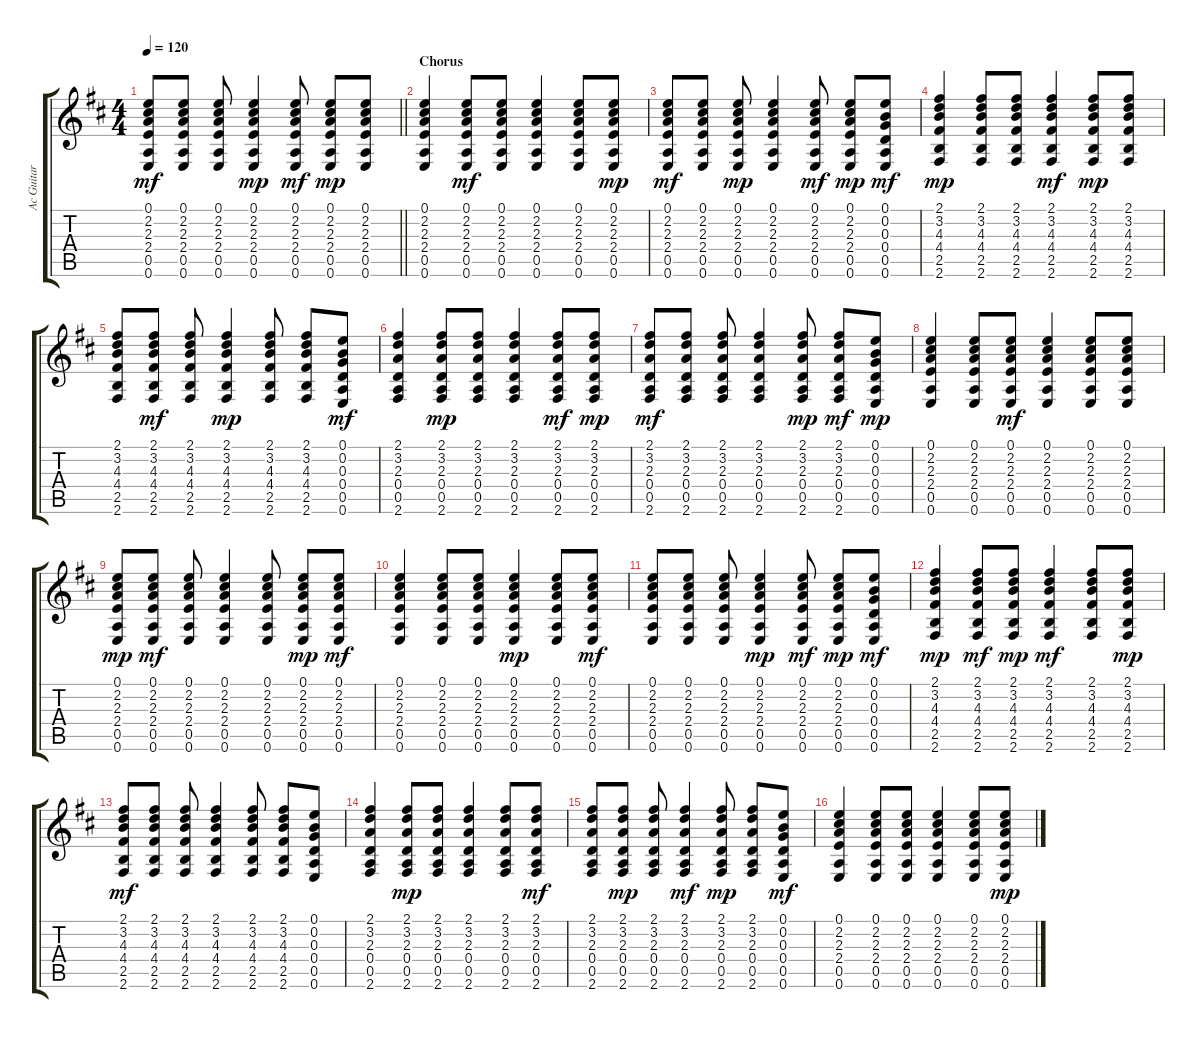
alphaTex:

\track ("Ac Guitar" "Ac Guitar") {instrument acousticguitarsteel}
\staff {score tabs}
\tuning (E4 B3 G3 D3 A2 E2) {hide}
\ts (4 4)
\tempo 120
\clef g2
\barLineRight lightlight
\ks d
(0.1 2.2 2.3 2.4 0.5 0.6).8{dy mf} (0.1 2.2 2.3 2.4 0.5 0.6).8 (0.1 2.2 2.3 2.4 0.5 0.6).8 (0.1 2.2 2.3 2.4 0.5 0.6).4{dy mp} (0.1 2.2 2.3 2.4 0.5 0.6).8{dy mf} (0.1 2.2 2.3 2.4 0.5 0.6).8{dy mp} (0.1 2.2 2.3 2.4 0.5 0.6).8 |
\section ("" "Chorus")
(0.1 2.2 2.3 2.4 0.5 0.6).4 (0.1 2.2 2.3 2.4 0.5 0.6).8{dy mf} (0.1 2.2 2.3 2.4 0.5 0.6).8 (0.1 2.2 2.3 2.4 0.5 0.6).4 (0.1 2.2 2.3 2.4 0.5 0.6).8 (0.1 2.2 2.3 2.4 0.5 0.6).8{dy mp} |
(0.1 2.2 2.3 2.4 0.5 0.6).8{dy mf} (0.1 2.2 2.3 2.4 0.5 0.6).8 (0.1 2.2 2.3 2.4 0.5 0.6).8{dy mp} (0.1 2.2 2.3 2.4 0.5 0.6).4 (0.1 2.2 2.3 2.4 0.5 0.6).8{dy mf} (0.1 2.2 2.3 2.4 0.5 0.6).8{dy mp} (0.1 0.2 0.3 0.4 0.5 0.6).8{dy mf} |
(2.1 3.2 4.3 4.4 2.5 2.6).4{dy mp} (2.1 3.2 4.3 4.4 2.5 2.6).8 (2.1 3.2 4.3 4.4 2.5 2.6).8 (2.1 3.2 4.3 4.4 2.5 2.6).4{dy mf} (2.1 3.2 4.3 4.4 2.5 2.6).8{dy mp} (2.1 3.2 4.3 4.4 2.5 2.6).8 |
(2.1 3.2 4.3 4.4 2.5 2.6).8 (2.1 3.2 4.3 4.4 2.5 2.6).8{dy mf} (2.1 3.2 4.3 4.4 2.5 2.6).8 (2.1 3.2 4.3 4.4 2.5 2.6).4{dy mp} (2.1 3.2 4.3 4.4 2.5 2.6).8 (2.1 3.2 4.3 4.4 2.5 2.6).8 (0.1 0.2 0.3 0.4 0.5 0.6).8{dy mf} |
(2.1 3.2 2.3 0.4 0.5 2.6).4 (2.1 3.2 2.3 0.4 0.5 2.6).8{dy mp} (2.1 3.2 2.3 0.4 0.5 2.6).8 (2.1 3.2 2.3 0.4 0.5 2.6).4 (2.1 3.2 2.3 0.4 0.5 2.6).8{dy mf} (2.1 3.2 2.3 0.4 0.5 2.6).8{dy mp} |
(2.1 3.2 2.3 0.4 0.5 2.6).8{dy mf} (2.1 3.2 2.3 0.4 0.5 2.6).8 (2.1 3.2 2.3 0.4 0.5 2.6).8 (2.1 3.2 2.3 0.4 0.5 2.6).4 (2.1 3.2 2.3 0.4 0.5 2.6).8{dy mp} (2.1 3.2 2.3 0.4 0.5 2.6).8{dy mf} (0.1 0.2 0.3 0.4 0.5 0.6).8{dy mp} |
(0.1 2.2 2.3 2.4 0.5 0.6).4 (0.1 2.2 2.3 2.4 0.5 0.6).8 (0.1 2.2 2.3 2.4 0.5 0.6).8{dy mf} (0.1 2.2 2.3 2.4 0.5 0.6).4 (0.1 2.2 2.3 2.4 0.5 0.6).8 (0.1 2.2 2.3 2.4 0.5 0.6).8 |
(0.1 2.2 2.3 2.4 0.5 0.6).8{dy mp} (0.1 2.2 2.3 2.4 0.5 0.6).8{dy mf} (0.1 2.2 2.3 2.4 0.5 0.6).8 (0.1 2.2 2.3 2.4 0.5 0.6).4 (0.1 2.2 2.3 2.4 0.5 0.6).8 (0.1 2.2 2.3 2.4 0.5 0.6).8{dy mp} (0.1 2.2 2.3 2.4 0.5 0.6).8{dy mf} |
(0.1 2.2 2.3 2.4 0.5 0.6).4 (0.1 2.2 2.3 2.4 0.5 0.6).8 (0.1 2.2 2.3 2.4 0.5 0.6).8 (0.1 2.2 2.3 2.4 0.5 0.6).4{dy mp} (0.1 2.2 2.3 2.4 0.5 0.6).8 (0.1 2.2 2.3 2.4 0.5 0.6).8{dy mf} |
(0.1 2.2 2.3 2.4 0.5 0.6).8 (0.1 2.2 2.3 2.4 0.5 0.6).8 (0.1 2.2 2.3 2.4 0.5 0.6).8 (0.1 2.2 2.3 2.4 0.5 0.6).4{dy mp} (0.1 2.2 2.3 2.4 0.5 0.6).8{dy mf} (0.1 2.2 2.3 2.4 0.5 0.6).8{dy mp} (0.1 0.2 0.3 0.4 0.5 0.6).8{dy mf} |
(2.1 3.2 4.3 4.4 2.5 2.6).4{dy mp} (2.1 3.2 4.3 4.4 2.5 2.6).8{dy mf} (2.1 3.2 4.3 4.4 2.5 2.6).8{dy mp} (2.1 3.2 4.3 4.4 2.5 2.6).4{dy mf} (2.1 3.2 4.3 4.4 2.5 2.6).8 (2.1 3.2 4.3 4.4 2.5 2.6).8{dy mp} |
(2.1 3.2 4.3 4.4 2.5 2.6).8{dy mf} (2.1 3.2 4.3 4.4 2.5 2.6).8 (2.1 3.2 4.3 4.4 2.5 2.6).8 (2.1 3.2 4.3 4.4 2.5 2.6).4 (2.1 3.2 4.3 4.4 2.5 2.6).8 (2.1 3.2 4.3 4.4 2.5 2.6).8 (0.1 0.2 0.3 0.4 0.5 0.6).8 |
(2.1 3.2 2.3 0.4 0.5 2.6).4 (2.1 3.2 2.3 0.4 0.5 2.6).8{dy mp} (2.1 3.2 2.3 0.4 0.5 2.6).8 (2.1 3.2 2.3 0.4 0.5 2.6).4 (2.1 3.2 2.3 0.4 0.5 2.6).8 (2.1 3.2 2.3 0.4 0.5 2.6).8{dy mf} |
(2.1 3.2 2.3 0.4 0.5 2.6).8 (2.1 3.2 2.3 0.4 0.5 2.6).8{dy mp} (2.1 3.2 2.3 0.4 0.5 2.6).8 (2.1 3.2 2.3 0.4 0.5 2.6).4{dy mf} (2.1 3.2 2.3 0.4 0.5 2.6).8{dy mp} (2.1 3.2 2.3 0.4 0.5 2.6).8 (0.1 0.2 0.3 0.4 0.5 0.6).8{dy mf} |
(0.1 2.2 2.3 2.4 0.5 0.6).4 (0.1 2.2 2.3 2.4 0.5 0.6).8 (0.1 2.2 2.3 2.4 0.5 0.6).8 (0.1 2.2 2.3 2.4 0.5 0.6).4 (0.1 2.2 2.3 2.4 0.5 0.6).8 (0.1 2.2 2.3 2.4 0.5 0.6).8{dy mp}
